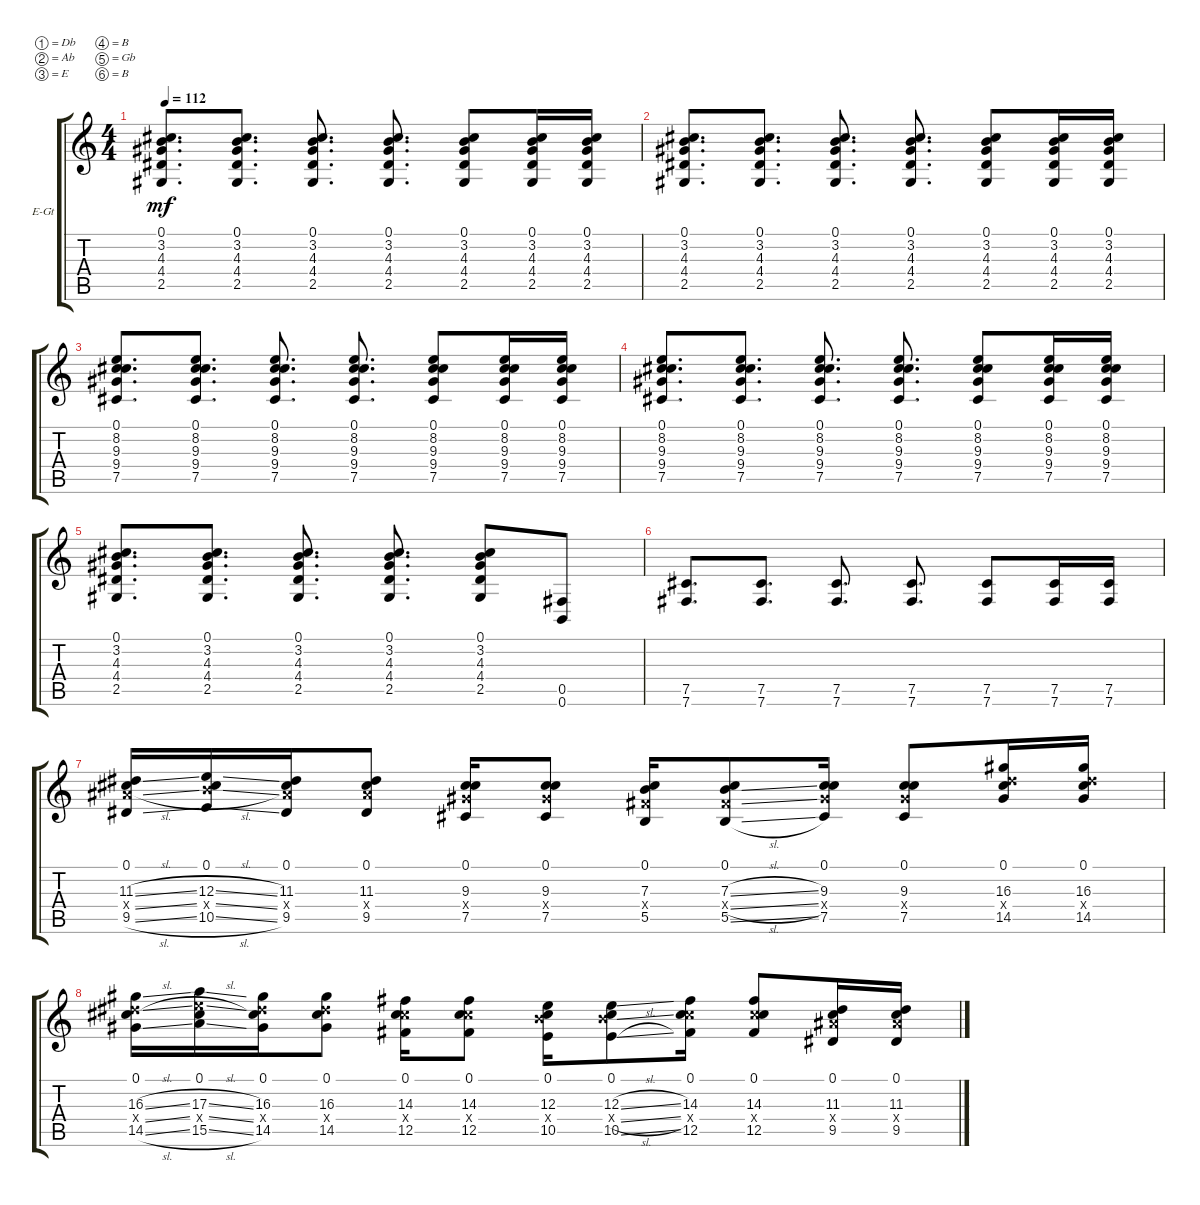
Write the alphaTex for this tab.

\defaultSystemsLayout 4
\bracketExtendMode groupsimilarinstruments
\firstSystemTrackNameOrientation horizontal
\otherSystemsTrackNameOrientation horizontal
\track ("Серж" "E-Gt") {instrument overdrivenguitar}
\staff {score tabs}
\tuning (Db4 Ab3 E3 B2 Gb2 B1)
\ts (4 4)
\tempo 112
\clef g2
\ks c
(2.5 4.4 4.3 3.2 0.1).8{d dy mf} (2.5 4.4 4.3 3.2 0.1).8{d} (2.5 4.4 4.3 3.2 0.1).8{d} (2.5 4.4 4.3 3.2 0.1).8{d} (2.5 4.4 4.3 3.2 0.1).8 (2.5 4.4 4.3 3.2 0.1).16 (2.5 4.4 4.3 3.2 0.1).16 |
(2.5 4.4 4.3 3.2 0.1).8{d} (2.5 4.4 4.3 3.2 0.1).8{d} (2.5 4.4 4.3 3.2 0.1).8{d} (2.5 4.4 4.3 3.2 0.1).8{d} (2.5 4.4 4.3 3.2 0.1).8 (2.5 4.4 4.3 3.2 0.1).16 (2.5 4.4 4.3 3.2 0.1).16 |
(7.5 9.4 9.3 8.2 0.1).8{d} (7.5 9.4 9.3 8.2 0.1).8{d} (7.5 9.4 9.3 8.2 0.1).8{d} (7.5 9.4 9.3 8.2 0.1).8{d} (7.5 9.4 9.3 8.2 0.1).8 (7.5 9.4 9.3 8.2 0.1).16 (7.5 9.4 9.3 8.2 0.1).16 |
(7.5 9.4 9.3 8.2 0.1).8{d} (7.5 9.4 9.3 8.2 0.1).8{d} (7.5 9.4 9.3 8.2 0.1).8{d} (7.5 9.4 9.3 8.2 0.1).8{d} (7.5 9.4 9.3 8.2 0.1).8 (7.5 9.4 9.3 8.2 0.1).16 (7.5 9.4 9.3 8.2 0.1).16 |
(2.5 4.4 4.3 3.2 0.1).8{d} (2.5 4.4 4.3 3.2 0.1).8{d} (2.5 4.4 4.3 3.2 0.1).8{d} (2.5 4.4 4.3 3.2 0.1).8{d} (2.5 4.4 4.3 3.2 0.1).8 (0.5 0.6).8 |
(7.5 7.6).8{d} (7.5 7.6).8{d} (7.5 7.6).8{d} (7.5 7.6).8{d} (7.5 7.6).8 (7.5 7.6).16 (7.5 7.6).16 |
(9.5{sl} 11.3{sl} 0.1 11.4{sl x}).16 (10.5{sl} 12.3{sl} 0.1 12.4{sl x}).16 (9.5 11.3 11.4{x} 0.1).16 (9.5 11.4{x} 11.3 0.1).8 (7.5 9.4{x} 9.3 0.1).16 (9.3 9.4{x} 7.5 0.1).8 (5.5 7.4{x} 7.3 0.1).16 (7.3{sl} 7.4{sl x} 5.5{sl} 0.1).8 (7.5 9.4{x} 9.3 0.1).16 (9.3 9.4{x} 7.5 0.1).8 (14.5 16.3 0.1 16.4{x}).16 (14.5 16.3 0.1 16.4{x}).16 |
(14.5{sl} 16.3{sl} 0.1 16.4{sl x}).16 (15.5{sl} 17.3{sl} 0.1 17.4{sl x}).16 (14.5 16.3 16.4{x} 0.1).16 (14.5 16.4{x} 16.3 0.1).8 (12.5 14.4{x} 14.3 0.1).16 (14.3 14.4{x} 12.5 0.1).8 (10.5 12.4{x} 12.3 0.1).16 (12.3{sl} 12.4{sl x} 10.5{sl} 0.1).8 (12.5 14.4{x} 14.3 0.1).16 (14.3 14.4{x} 12.5 0.1).8 (9.5 11.3 0.1 11.4{x}).16 (9.5 11.3 0.1 11.4{x}).16
